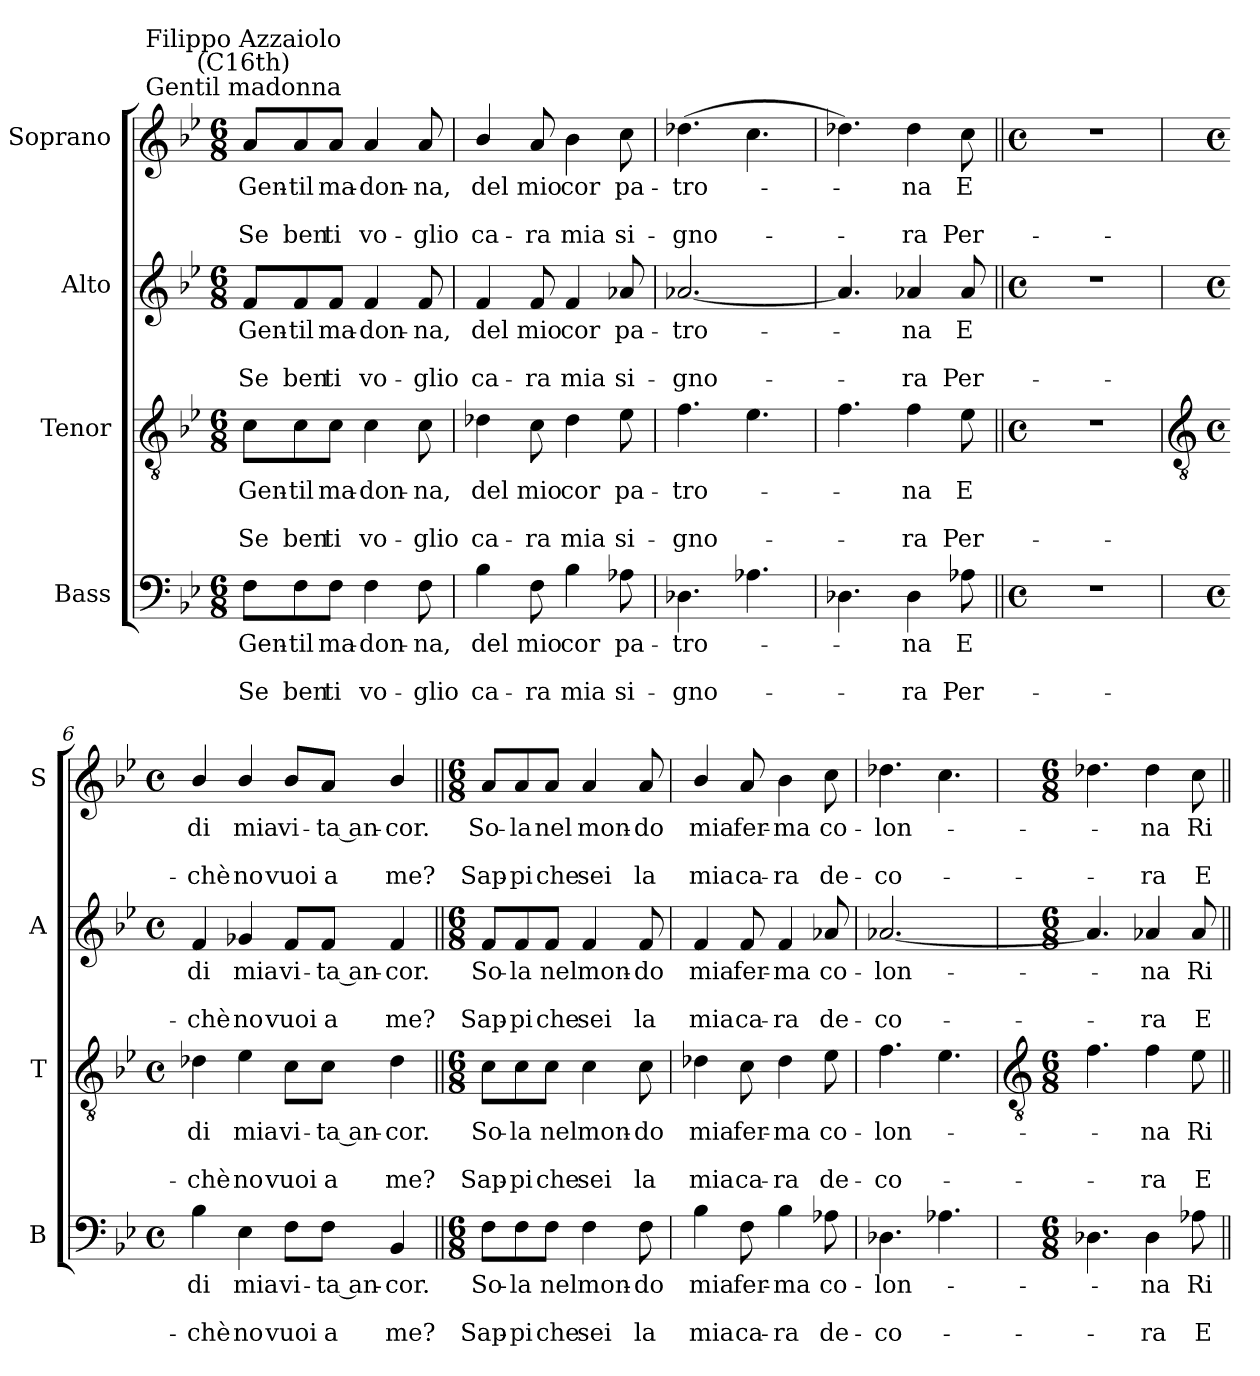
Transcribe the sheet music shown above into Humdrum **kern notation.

**kern	**text	**text	**text	**kern	**text	**text	**text	**kern	**text	**text	**text	**kern	**text	**text	**text
*part4	*part4	*part4	*part4	*part3	*part3	*part3	*part3	*part2	*part2	*part2	*part2	*part1	*part1	*part1	*part1
*staff4	*staff4	*staff4	*staff4	*staff3	*staff3	*staff3	*staff3	*staff2	*staff2	*staff2	*staff2	*staff1	*staff1	*staff1	*staff1
*I"Bass	*	*	*	*I"Tenor	*	*	*	*I"Alto	*	*	*	*I"Soprano	*	*	*
*I'B	*	*	*	*I'T	*	*	*	*I'A	*	*	*	*I'S	*	*	*
*clefF4	*	*	*	*clefGv2	*	*	*	*clefG2	*	*	*	*clefG2	*	*	*
*k[b-e-]	*	*	*	*k[b-e-]	*	*	*	*k[b-e-]	*	*	*	*k[b-e-]	*	*	*
*B-:	*	*	*	*B-:	*	*	*	*B-:	*	*	*	*B-:	*	*	*
*M6/8	*	*	*	*M6/8	*	*	*	*M6/8	*	*	*	*M6/8	*	*	*
=1	=1	=1	=1	=1	=1	=1	=1	=1	=1	=1	=1	=1	=1	=1	=1
!	!	!	!	!	!	!	!	!	!	!	!	!LO:TX:a:cj:t=Gentil madonna	!	!	!
!	!	!	!	!	!	!	!	!	!	!	!	!LO:TX:a:cj:t=Filippo Azzaiolo\n(C16th)	!	!	!
!	!LO:LY:b	!	!LO:LY:b	!	!LO:LY:b	!	!LO:LY:b	!	!LO:LY:b	!	!LO:LY:b	!	!LO:LY:b	!	!LO:LY:b
8F\L	Gen-	.	-Se	8c\L	Gen-	.	-Se	8f/L	Gen-	.	-Se	8a/L	Gen-	.	-Se
!	!LO:LY:b	!	!LO:LY:b	!	!LO:LY:b	!	!LO:LY:b	!	!LO:LY:b	!	!LO:LY:b	!	!LO:LY:b	!	!LO:LY:b
8F\	til	.	ben	8c\	til	.	ben	8f/	til	.	ben	8a/	til	.	ben
!	!LO:LY:b	!	!LO:LY:b	!	!LO:LY:b	!	!LO:LY:b	!	!LO:LY:b	!	!LO:LY:b	!	!LO:LY:b	!	!LO:LY:b
8F\J	ma-	.	-ti	8c\J	ma-	.	-ti	8f/J	ma-	.	-ti	8a/J	ma-	.	-ti
!	!LO:LY:b	!	!LO:LY:b	!	!LO:LY:b	!	!LO:LY:b	!	!LO:LY:b	!	!LO:LY:b	!	!LO:LY:b	!	!LO:LY:b
4F	don-	.	-vo-	4c	don-	.	-vo-	4f	don-	.	-vo-	4a	don-	.	-vo-
!	!LO:LY:b	!	!LO:LY:b	!	!LO:LY:b	!	!LO:LY:b	!	!LO:LY:b	!	!LO:LY:b	!	!LO:LY:b	!	!LO:LY:b
8F	-na,	.	glio	8c	-na,	.	glio	8f	-na,	.	glio	8a	-na,	.	glio
=2	=2	=2	=2	=2	=2	=2	=2	=2	=2	=2	=2	=2	=2	=2	=2
!	!LO:LY:b	!	!LO:LY:b	!	!LO:LY:b	!	!LO:LY:b	!	!LO:LY:b	!	!LO:LY:b	!	!LO:LY:b	!	!LO:LY:b
4B-	del	.	ca-	4d-X	del	.	ca-	4f	del	.	ca-	4b-/	del	.	ca-
!	!LO:LY:b	!	!LO:LY:b	!	!LO:LY:b	!	!LO:LY:b	!	!LO:LY:b	!	!LO:LY:b	!	!LO:LY:b	!	!LO:LY:b
8F	-mio	.	ra	8c	-mio	.	ra	8f	-mio	.	ra	8a	-mio	.	ra
!	!LO:LY:b	!	!LO:LY:b	!	!LO:LY:b	!	!LO:LY:b	!	!LO:LY:b	!	!LO:LY:b	!	!LO:LY:b	!	!LO:LY:b
4B-	cor	.	mia	4d-	cor	.	mia	4f	cor	.	mia	4b-	cor	.	mia
!	!LO:LY:b	!	!LO:LY:b	!	!LO:LY:b	!	!LO:LY:b	!	!LO:LY:b	!	!LO:LY:b	!	!LO:LY:b	!	!LO:LY:b
8A-X	pa-	.	-si-	8e-	pa-	.	-si-	8a-X	pa-	.	-si-	8cc	pa-	.	-si-
=3	=3	=3	=3	=3	=3	=3	=3	=3	=3	=3	=3	=3	=3	=3	=3
!	!LO:LY:b	!	!LO:LY:b	!	!LO:LY:b	!	!LO:LY:b	!	!LO:LY:b	!	!LO:LY:b	!	!LO:LY:b	!	!LO:LY:b
4.D-X	-tro-	.	gno-	4.f	-tro-	.	gno-	[2.a-X	-tro-	.	gno-	(>4.dd-X	-tro-	.	gno-
4.A-X	.	.	.	4.e-	.	.	.	.	.	.	.	4.cc	.	.	.
=4	=4	=4	=4	=4	=4	=4	=4	=4	=4	=4	=4	=4	=4	=4	=4
4.D-X)	.	.	.	4.f)	.	.	.	4.a-]	.	.	.	4.dd-X)	.	.	.
!	!LO:LY:b	!	!LO:LY:b	!	!LO:LY:b	!	!LO:LY:b	!	!LO:LY:b	!	!LO:LY:b	!	!LO:LY:b	!	!LO:LY:b
4D-	na	.	ra	4f	na	.	ra	4a-	na	.	ra	4dd-	na	.	ra
!	!LO:LY:b	!	!LO:LY:b	!	!LO:LY:b	!	!LO:LY:b	!	!LO:LY:b	!	!LO:LY:b	!	!LO:LY:b	!	!LO:LY:b
8A-X	E	.	Per-	8e-	E	.	Per-	8a-	E	.	Per-	8cc	E	.	Per-
=5||	=5||	=5||	=5||	=5||	=5||	=5||	=5||	=5||	=5||	=5||	=5||	=5||	=5||	=5||	=5||
*M4/4	*	*	*	*M4/4	*	*	*	*M4/4	*	*	*	*M4/4	*	*	*
*met(c)	*	*	*	*met(c)	*	*	*	*met(c)	*	*	*	*met(c)	*	*	*
1r	.	.	.	1r	.	.	.	1r	.	.	.	1r	.	.	.
!!LO:LB:g=z
=6	=6	=6	=6	=6	=6	=6	=6	=6	=6	=6	=6	=6	=6	=6	=6
*	*	*	*	*clefGv2	*	*	*	*	*	*	*	*	*	*	*
*M4/4	*	*	*	*M4/4	*	*	*	*M4/4	*	*	*	*M4/4	*	*	*
*met(c)	*	*	*	*met(c)	*	*	*	*met(c)	*	*	*	*met(c)	*	*	*
!	!LO:LY:b	!	!LO:LY:b	!	!LO:LY:b	!	!LO:LY:b	!	!LO:LY:b	!	!LO:LY:b	!	!LO:LY:b	!	!LO:LY:b
4B-	-di	.	chè	4d-X	-di	.	chè	4f	-di	.	chè	4b-/	-di	.	chè
!	!LO:LY:b	!	!LO:LY:b	!	!LO:LY:b	!	!LO:LY:b	!	!LO:LY:b	!	!LO:LY:b	!	!LO:LY:b	!	!LO:LY:b
4E-	mia	.	no	4e-	mia	.	no	4g-X	mia	.	no	4b-/	mia	.	no
!	!LO:LY:b	!	!LO:LY:b	!	!LO:LY:b	!	!LO:LY:b	!	!LO:LY:b	!	!LO:LY:b	!	!LO:LY:b	!	!LO:LY:b
8F\L	vi-	.	-vuoi	8c\L	vi-	.	-vuoi	8f/L	vi-	.	-vuoi	8b-/L	vi-	.	-vuoi
!	!LO:LY:b	!	!LO:LY:b	!	!LO:LY:b	!	!LO:LY:b	!	!LO:LY:b	!	!LO:LY:b	!	!LO:LY:b	!	!LO:LY:b
8F\J	ta an-	.	-a	8c\J	ta an-	.	-a	8f/J	ta an-	.	-a	8a/J	ta an-	.	-a
!	!LO:LY:b	!	!LO:LY:b	!	!LO:LY:b	!	!LO:LY:b	!	!LO:LY:b	!	!LO:LY:b	!	!LO:LY:b	!	!LO:LY:b
4BB-	cor.	.	me?	4d-	cor.	.	me?	4f	cor.	.	me?	4b-/	cor.	.	me?
=7||	=7||	=7||	=7||	=7||	=7||	=7||	=7||	=7||	=7||	=7||	=7||	=7||	=7||	=7||	=7||
*M6/8	*	*	*	*M6/8	*	*	*	*M6/8	*	*	*	*M6/8	*	*	*
!	!LO:LY:b	!	!LO:LY:b	!	!LO:LY:b	!	!LO:LY:b	!	!LO:LY:b	!	!LO:LY:b	!	!LO:LY:b	!	!LO:LY:b
8F\L	So-	.	-Sap-	8c\L	So-	.	-Sap-	8f/L	So-	.	-Sap-	8a/L	So-	.	-Sap-
!	!LO:LY:b	!	!LO:LY:b	!	!LO:LY:b	!	!LO:LY:b	!	!LO:LY:b	!	!LO:LY:b	!	!LO:LY:b	!	!LO:LY:b
8F\	-la	.	pi	8c\	-la	.	pi	8f/	-la	.	pi	8a/	-la	.	pi
!	!LO:LY:b	!	!LO:LY:b	!	!LO:LY:b	!	!LO:LY:b	!	!LO:LY:b	!	!LO:LY:b	!	!LO:LY:b	!	!LO:LY:b
8F\J	nel	.	che	8c\J	nel	.	che	8f/J	nel	.	che	8a/J	nel	.	che
!	!LO:LY:b	!	!LO:LY:b	!	!LO:LY:b	!	!LO:LY:b	!	!LO:LY:b	!	!LO:LY:b	!	!LO:LY:b	!	!LO:LY:b
4F	mon-	.	-sei	4c	mon-	.	-sei	4f	mon-	.	-sei	4a	mon-	.	-sei
!	!LO:LY:b	!	!LO:LY:b	!	!LO:LY:b	!	!LO:LY:b	!	!LO:LY:b	!	!LO:LY:b	!	!LO:LY:b	!	!LO:LY:b
8F	do	.	la	8c	do	.	la	8f	do	.	la	8a	do	.	la
=8	=8	=8	=8	=8	=8	=8	=8	=8	=8	=8	=8	=8	=8	=8	=8
!	!LO:LY:b	!	!LO:LY:b	!	!LO:LY:b	!	!LO:LY:b	!	!LO:LY:b	!	!LO:LY:b	!	!LO:LY:b	!	!LO:LY:b
4B-	mia	.	mia	4d-X	mia	.	mia	4f	mia	.	mia	4b-/	mia	.	mia
!	!LO:LY:b	!	!LO:LY:b	!	!LO:LY:b	!	!LO:LY:b	!	!LO:LY:b	!	!LO:LY:b	!	!LO:LY:b	!	!LO:LY:b
8F	fer-	.	-ca-	8c	fer-	.	-ca-	8f	fer-	.	-ca-	8a	fer-	.	-ca-
!	!LO:LY:b	!	!LO:LY:b	!	!LO:LY:b	!	!LO:LY:b	!	!LO:LY:b	!	!LO:LY:b	!	!LO:LY:b	!	!LO:LY:b
4B-	-ma	.	ra	4d-	-ma	.	ra	4f	-ma	.	ra	4b-	-ma	.	ra
!	!LO:LY:b	!	!LO:LY:b	!	!LO:LY:b	!	!LO:LY:b	!	!LO:LY:b	!	!LO:LY:b	!	!LO:LY:b	!	!LO:LY:b
8A-X	co-	.	-de-	8e-	co-	.	-de-	8a-X	co-	.	-de-	8cc	co-	.	-de-
=9	=9	=9	=9	=9	=9	=9	=9	=9	=9	=9	=9	=9	=9	=9	=9
!	!LO:LY:b	!	!LO:LY:b	!	!LO:LY:b	!	!LO:LY:b	!	!LO:LY:b	!	!LO:LY:b	!	!LO:LY:b	!	!LO:LY:b
4.D-X	-lon-	.	co-	(>4.f	-lon-	.	co-	[2.a-X	-lon-	.	co-	(>4.dd-X	-lon-	.	co-
4.A-X	.	.	.	4.e-	.	.	.	.	.	.	.	4.cc	.	.	.
!!LO:LB:g=z
=10	=10	=10	=10	=10	=10	=10	=10	=10	=10	=10	=10	=10	=10	=10	=10
*	*	*	*	*clefGv2	*	*	*	*	*	*	*	*	*	*	*
*M6/8	*	*	*	*M6/8	*	*	*	*M6/8	*	*	*	*M6/8	*	*	*
4.D-X	.	.	.	4.f	.	.	.	4.a-]	.	.	.	4.dd-X	.	.	.
!	!LO:LY:b	!	!LO:LY:b	!	!LO:LY:b	!	!LO:LY:b	!	!LO:LY:b	!	!LO:LY:b	!	!LO:LY:b	!	!LO:LY:b
4D-	na	.	ra	4f	na	.	ra	4a-	na	.	ra	4dd-	na	.	ra
!	!LO:LY:b	!	!LO:LY:b	!	!LO:LY:b	!	!LO:LY:b	!	!LO:LY:b	!	!LO:LY:b	!	!LO:LY:b	!	!LO:LY:b
8A-X	Ri-	.	-E	8e-	Ri-	.	-E	8a-	Ri-	.	-E	8cc	Ri-	.	-E
=||	=||	=||	=||	=||	=||	=||	=||	=||	=||	=||	=||	=||	=||	=||	=||
*-	*-	*-	*-	*-	*-	*-	*-	*-	*-	*-	*-	*-	*-	*-	*-
